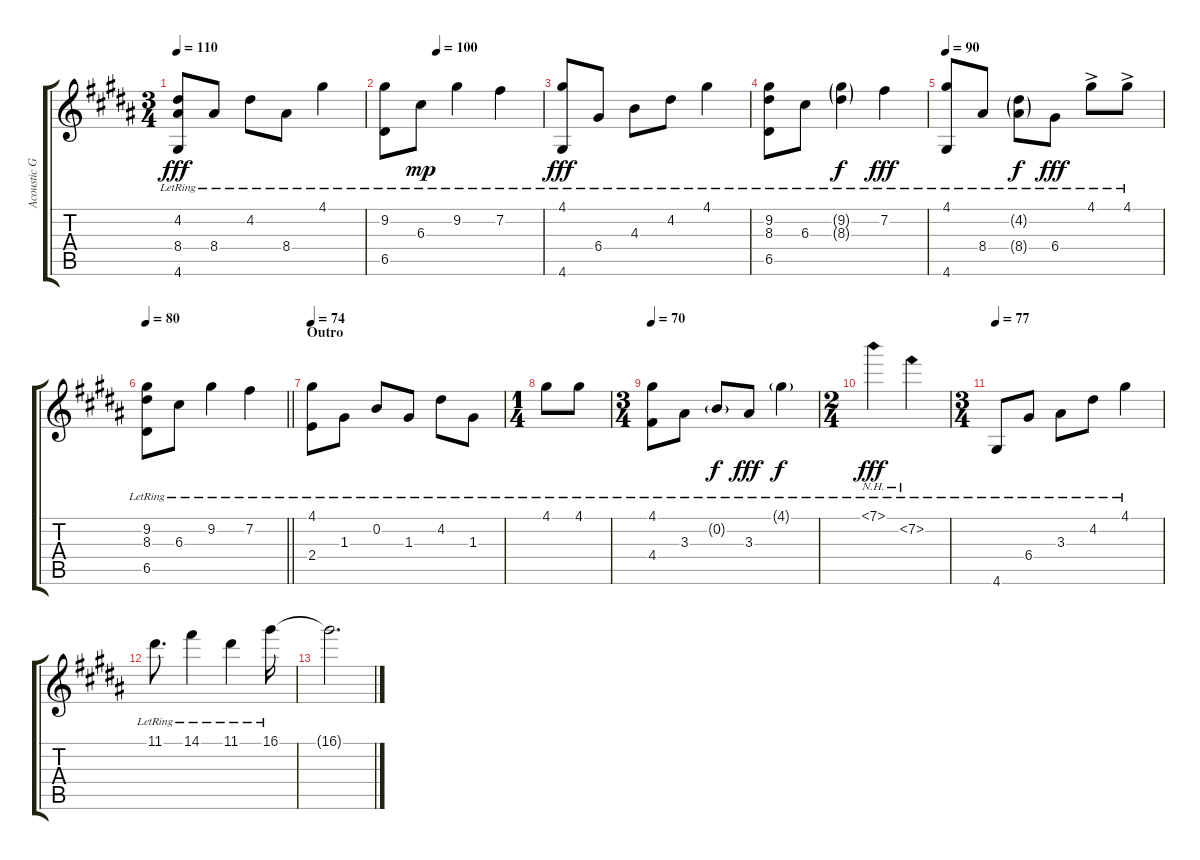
\track ("Acoustic Guitar" "Acoustic G") {instrument acousticguitarsteel}
\staff {score tabs}
\tuning (E4 B3 G3 D3 A2 E2) {hide}
\ts (3 4)
\tempo 110
\clef g2
\ks g#minor
(4.2{lr} 8.4{lr} 4.6{lr}).8{dy fff} 8.4{lr}.8 4.2{lr}.8 8.4{lr}.8 4.1{lr}.4 |
\tempo (100 0.3333333333333333)
(9.2{lr} 6.5{lr}).8 6.3{lr}.8{dy mp} 9.2{lr}.4 7.2{lr}.4 |
(4.1{lr} 4.6{lr}).8{dy fff} 6.4{lr}.8 4.3{lr}.8 4.2{lr}.8 4.1{lr}.4 |
\ks b
(9.2{lr} 8.3{lr} 6.5{lr}).8 6.3{lr}.8 (9.2{g lr} 8.3{g lr}).4{dy f} 7.2{lr}.4{dy fff} |
\tempo 90
\ks g#minor
(4.1{lr} 4.6{lr}).8 8.4{lr}.8 (4.2{g lr} 8.4{g lr}).8{dy f} 6.4{lr}.8{dy fff} 4.1{ac lr}.8 4.1{ac lr}.8 |
\tempo 80
\barLineRight lightlight
(9.2{lr} 8.3{lr} 6.5{lr}).8 6.3{lr}.8 9.2{lr}.4 7.2{lr}.4 |
\section ("" "Outro")
\tempo 74
(4.1{lr} 2.4{lr}).8 1.3{lr}.8 0.2{lr}.8 1.3{lr}.8 4.2{lr}.8 1.3{lr}.8 |
\ts (1 4)
4.1{lr}.8 4.1{lr}.8 |
\ts (3 4)
\tempo 70
\ks b
(4.1{lr} 4.4{lr}).8 3.3{lr}.8 0.2{g lr}.8{dy f} 3.3{lr}.8{dy fff} 4.1{g lr}.4{dy f} |
\ts (2 4)
\ks g#minor
7.1{nh lr}.4{dy fff} 7.2{nh lr}.4 |
\ts (3 4)
\tempo 77
4.6{lr}.8 6.4{lr}.8 3.3{lr}.8 4.2{lr}.8 4.1{lr}.4 |
11.1{lr}.8{d} 14.1{lr}.4 11.1{lr}.4 16.1{lr}.16 |
16.1{t}.2{d}
